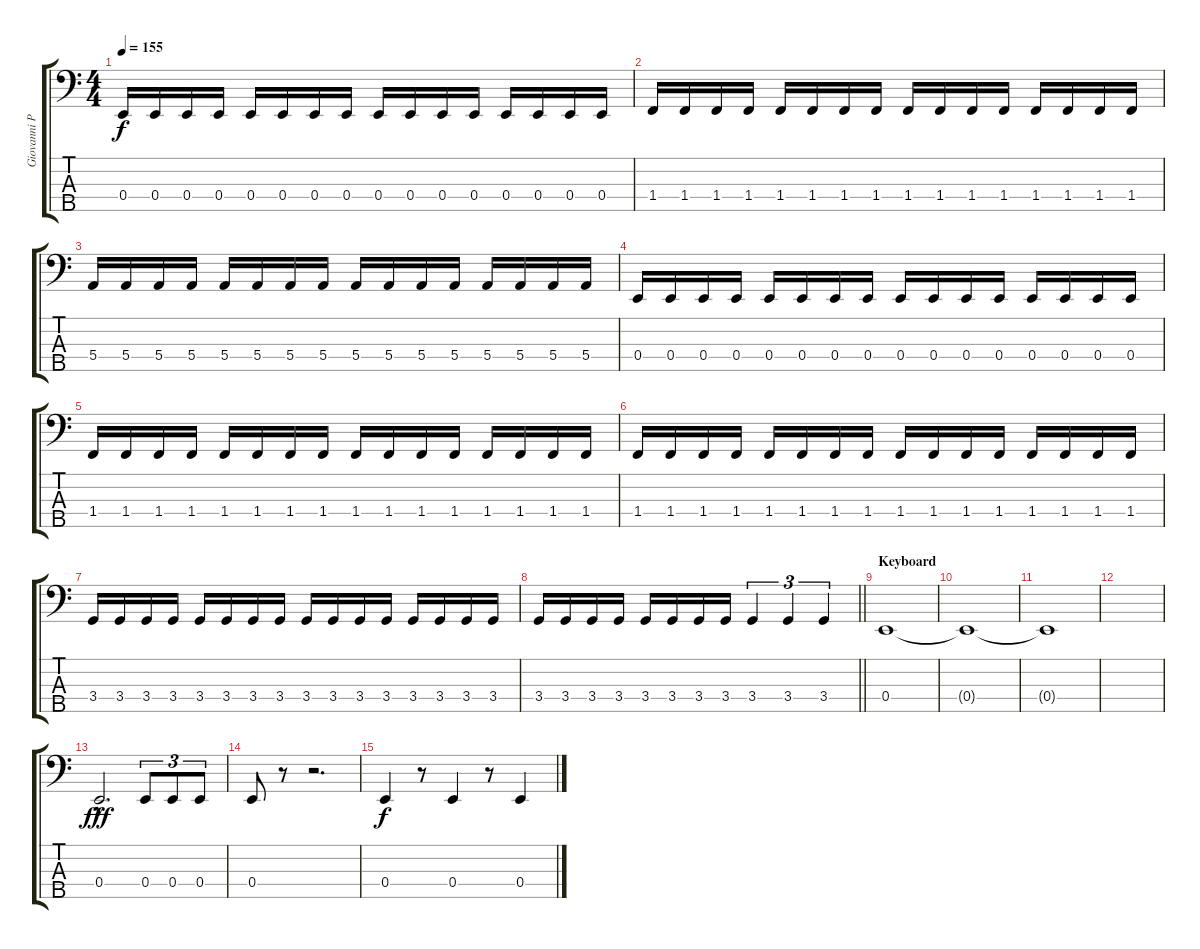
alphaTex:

\track ("Giovanni Perlati" "Giovanni P") {instrument electricbassfinger}
\staff {score tabs}
\tuning (G2 D2 A1 E1 B0) {hide}
\ts (4 4)
\tempo 155
\clef f4
\ks c
0.4.16{dy f} 0.4.16 0.4.16 0.4.16 0.4.16 0.4.16 0.4.16 0.4.16 0.4.16 0.4.16 0.4.16 0.4.16 0.4.16 0.4.16 0.4.16 0.4.16 |
1.4.16 1.4.16 1.4.16 1.4.16 1.4.16 1.4.16 1.4.16 1.4.16 1.4.16 1.4.16 1.4.16 1.4.16 1.4.16 1.4.16 1.4.16 1.4.16 |
5.4.16 5.4.16 5.4.16 5.4.16 5.4.16 5.4.16 5.4.16 5.4.16 5.4.16 5.4.16 5.4.16 5.4.16 5.4.16 5.4.16 5.4.16 5.4.16 |
0.4.16 0.4.16 0.4.16 0.4.16 0.4.16 0.4.16 0.4.16 0.4.16 0.4.16 0.4.16 0.4.16 0.4.16 0.4.16 0.4.16 0.4.16 0.4.16 |
1.4.16 1.4.16 1.4.16 1.4.16 1.4.16 1.4.16 1.4.16 1.4.16 1.4.16 1.4.16 1.4.16 1.4.16 1.4.16 1.4.16 1.4.16 1.4.16 |
1.4.16 1.4.16 1.4.16 1.4.16 1.4.16 1.4.16 1.4.16 1.4.16 1.4.16 1.4.16 1.4.16 1.4.16 1.4.16 1.4.16 1.4.16 1.4.16 |
3.4.16 3.4.16 3.4.16 3.4.16 3.4.16 3.4.16 3.4.16 3.4.16 3.4.16 3.4.16 3.4.16 3.4.16 3.4.16 3.4.16 3.4.16 3.4.16 |
\barLineRight lightlight
3.4.16 3.4.16 3.4.16 3.4.16 3.4.16 3.4.16 3.4.16 3.4.16 3.4.4{tu (3 2)} 3.4.4{tu (3 2)} 3.4.4{tu (3 2)} |
\section ("" "Keyboard")
0.4.1 |
0.4{t}.1 |
0.4{t}.1 |
|
0.4{hac}.2{d dy fff} 0.4.8{tu (3 2)} 0.4.8{tu (3 2)} 0.4.8{tu (3 2)} |
0.4.8 r.8 r.2{d} |
0.4.4{dy f} r.8 0.4.4 r.8 0.4.4
